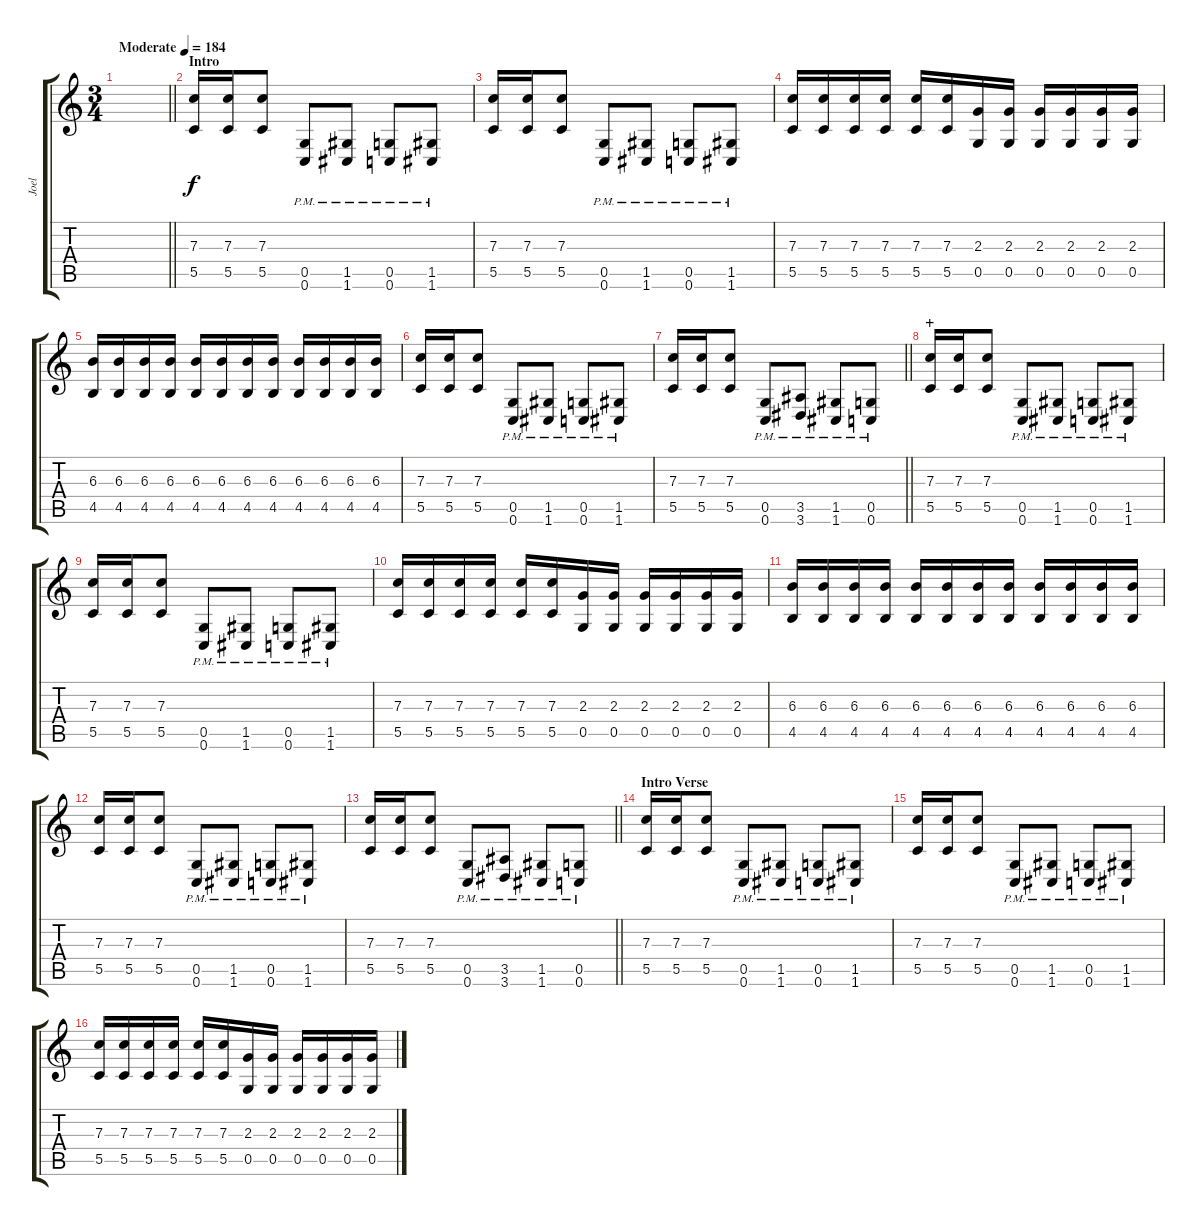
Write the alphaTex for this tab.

\track ("Joel" "Joel") {instrument distortionguitar}
\staff {score tabs}
\tuning (D4 A3 F3 C3 G2 C2) {hide}
\ts (3 4)
\tempo (184 "Moderate")
\clef g2
\barLineRight lightlight
\ks c
|
\section ("" "Intro")
(7.3 5.5).16 (7.3 5.5).16 (7.3 5.5).8 (0.5{pm} 0.6{pm}).8 (1.5{pm} 1.6{pm}).8 (0.5{pm} 0.6{pm}).8 (1.5{pm} 1.6{pm}).8 |
(7.3 5.5).16 (7.3 5.5).16 (7.3 5.5).8 (0.5{pm} 0.6{pm}).8 (1.5{pm} 1.6{pm}).8 (0.5{pm} 0.6{pm}).8 (1.5{pm} 1.6{pm}).8 |
(7.3 5.5).16 (7.3 5.5).16 (7.3 5.5).16 (7.3 5.5).16 (7.3 5.5).16 (7.3 5.5).16 (2.3 0.5).16 (2.3 0.5).16 (2.3 0.5).16 (2.3 0.5).16 (2.3 0.5).16 (2.3 0.5).16 |
(6.3 4.5).16 (6.3 4.5).16 (6.3 4.5).16 (6.3 4.5).16 (6.3 4.5).16 (6.3 4.5).16 (6.3 4.5).16 (6.3 4.5).16 (6.3 4.5).16 (6.3 4.5).16 (6.3 4.5).16 (6.3 4.5).16 |
(7.3 5.5).16 (7.3 5.5).16 (7.3 5.5).8 (0.5{pm} 0.6{pm}).8 (1.5{pm} 1.6{pm}).8 (0.5{pm} 0.6{pm}).8 (1.5{pm} 1.6{pm}).8 |
\barLineRight lightlight
(7.3 5.5).16 (7.3 5.5).16 (7.3 5.5).8 (0.5{pm} 0.6{pm}).8 (3.5{pm} 3.6{pm}).8 (1.5{pm} 1.6{pm}).8 (0.5{pm} 0.6{pm}).8 |
\section ("" "+")
(7.3 5.5).16 (7.3 5.5).16 (7.3 5.5).8 (0.5{pm} 0.6{pm}).8 (1.5{pm} 1.6{pm}).8 (0.5{pm} 0.6{pm}).8 (1.5{pm} 1.6{pm}).8 |
(7.3 5.5).16 (7.3 5.5).16 (7.3 5.5).8 (0.5{pm} 0.6{pm}).8 (1.5{pm} 1.6{pm}).8 (0.5{pm} 0.6{pm}).8 (1.5{pm} 1.6{pm}).8 |
(7.3 5.5).16 (7.3 5.5).16 (7.3 5.5).16 (7.3 5.5).16 (7.3 5.5).16 (7.3 5.5).16 (2.3 0.5).16 (2.3 0.5).16 (2.3 0.5).16 (2.3 0.5).16 (2.3 0.5).16 (2.3 0.5).16 |
(6.3 4.5).16 (6.3 4.5).16 (6.3 4.5).16 (6.3 4.5).16 (6.3 4.5).16 (6.3 4.5).16 (6.3 4.5).16 (6.3 4.5).16 (6.3 4.5).16 (6.3 4.5).16 (6.3 4.5).16 (6.3 4.5).16 |
(7.3 5.5).16 (7.3 5.5).16 (7.3 5.5).8 (0.5{pm} 0.6{pm}).8 (1.5{pm} 1.6{pm}).8 (0.5{pm} 0.6{pm}).8 (1.5{pm} 1.6{pm}).8 |
\barLineRight lightlight
(7.3 5.5).16 (7.3 5.5).16 (7.3 5.5).8 (0.5{pm} 0.6{pm}).8 (3.5{pm} 3.6{pm}).8 (1.5{pm} 1.6{pm}).8 (0.5{pm} 0.6{pm}).8 |
\section ("" "Intro Verse")
(7.3 5.5).16 (7.3 5.5).16 (7.3 5.5).8 (0.5{pm} 0.6{pm}).8 (1.5{pm} 1.6{pm}).8 (0.5{pm} 0.6{pm}).8 (1.5{pm} 1.6{pm}).8 |
(7.3 5.5).16 (7.3 5.5).16 (7.3 5.5).8 (0.5{pm} 0.6{pm}).8 (1.5{pm} 1.6{pm}).8 (0.5{pm} 0.6{pm}).8 (1.5{pm} 1.6{pm}).8 |
(7.3 5.5).16 (7.3 5.5).16 (7.3 5.5).16 (7.3 5.5).16 (7.3 5.5).16 (7.3 5.5).16 (2.3 0.5).16 (2.3 0.5).16 (2.3 0.5).16 (2.3 0.5).16 (2.3 0.5).16 (2.3 0.5).16
